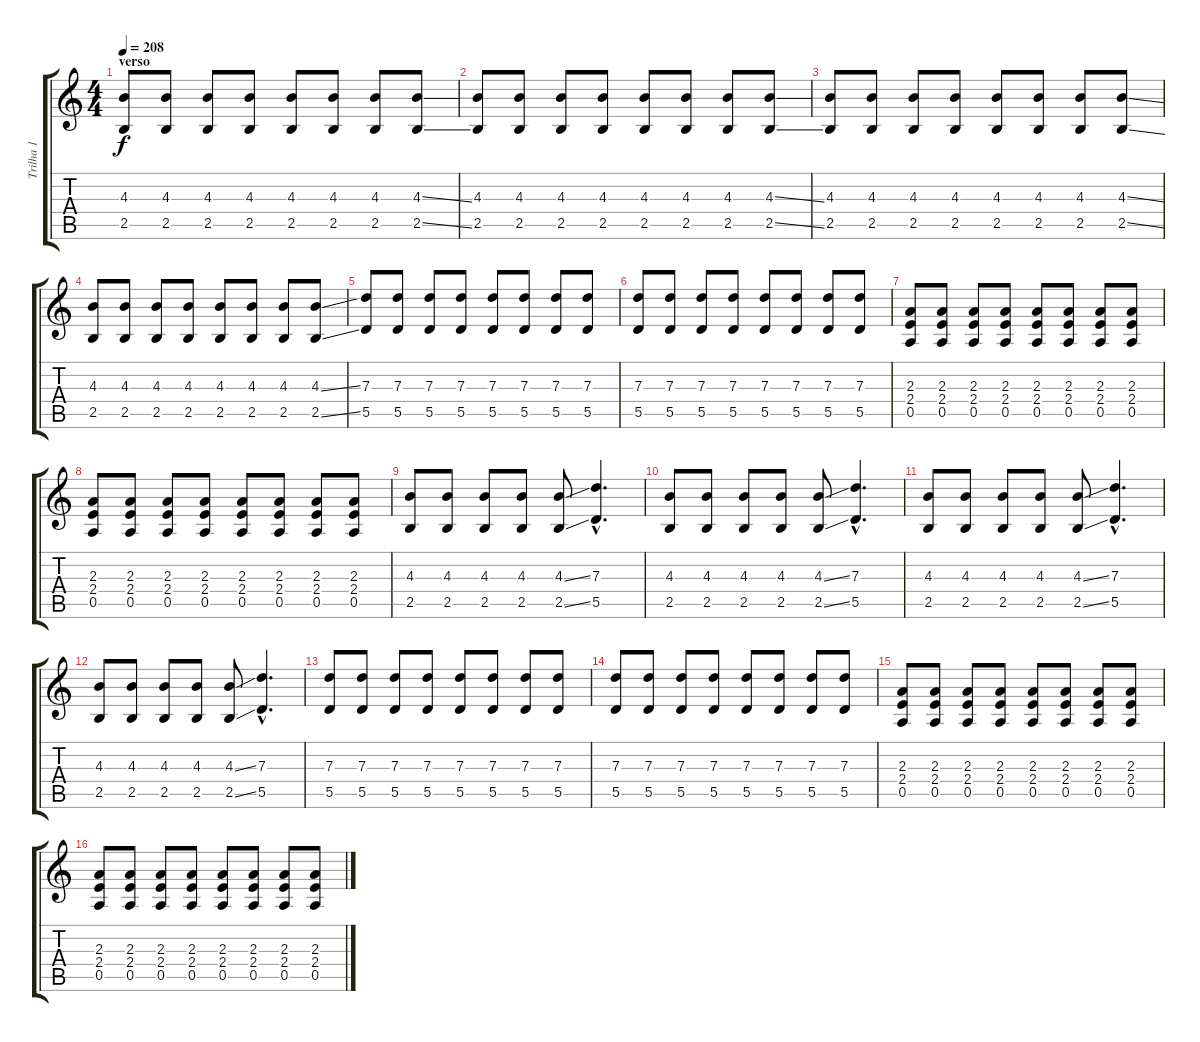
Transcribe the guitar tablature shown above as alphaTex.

\track ("Trilha 1" "Trilha 1") {instrument distortionguitar}
\staff {score tabs}
\tuning (E4 B3 G3 D3 A2 E2) {hide}
\ts (4 4)
\section ("" "verso")
\tempo 208
\clef g2
\ks c
(4.3 2.5).8{dy f} (4.3 2.5).8 (4.3 2.5).8 (4.3 2.5).8 (4.3 2.5).8 (4.3 2.5).8 (4.3 2.5).8 (4.3{ss} 2.5{ss}).8 |
(4.3 2.5).8 (4.3 2.5).8 (4.3 2.5).8 (4.3 2.5).8 (4.3 2.5).8 (4.3 2.5).8 (4.3 2.5).8 (4.3{ss} 2.5{ss}).8 |
(4.3 2.5).8 (4.3 2.5).8 (4.3 2.5).8 (4.3 2.5).8 (4.3 2.5).8 (4.3 2.5).8 (4.3 2.5).8 (4.3{ss} 2.5{ss}).8 |
(4.3 2.5).8 (4.3 2.5).8 (4.3 2.5).8 (4.3 2.5).8 (4.3 2.5).8 (4.3 2.5).8 (4.3 2.5).8 (4.3{ss} 2.5{ss}).8 |
(7.3 5.5).8 (7.3 5.5).8 (7.3 5.5).8 (7.3 5.5).8 (7.3 5.5).8 (7.3 5.5).8 (7.3 5.5).8 (7.3 5.5).8 |
(7.3 5.5).8 (7.3 5.5).8 (7.3 5.5).8 (7.3 5.5).8 (7.3 5.5).8 (7.3 5.5).8 (7.3 5.5).8 (7.3 5.5).8 |
(2.3 2.4 0.5).8 (2.3 2.4 0.5).8 (2.3 2.4 0.5).8 (2.3 2.4 0.5).8 (2.3 2.4 0.5).8 (2.3 2.4 0.5).8 (2.3 2.4 0.5).8 (2.3 2.4 0.5).8 |
(2.3 2.4 0.5).8 (2.3 2.4 0.5).8 (2.3 2.4 0.5).8 (2.3 2.4 0.5).8 (2.3 2.4 0.5).8 (2.3 2.4 0.5).8 (2.3 2.4 0.5).8 (2.3 2.4 0.5).8 |
(4.3 2.5).8 (4.3 2.5).8 (4.3 2.5).8 (4.3 2.5).8 (4.3{ss} 2.5{ss}).8 (7.3{hac} 5.5{hac}).4{d} |
(4.3 2.5).8 (4.3 2.5).8 (4.3 2.5).8 (4.3 2.5).8 (4.3{ss} 2.5{ss}).8 (7.3{hac} 5.5{hac}).4{d} |
(4.3 2.5).8 (4.3 2.5).8 (4.3 2.5).8 (4.3 2.5).8 (4.3{ss} 2.5{ss}).8 (7.3{hac} 5.5{hac}).4{d} |
(4.3 2.5).8 (4.3 2.5).8 (4.3 2.5).8 (4.3 2.5).8 (4.3{ss} 2.5{ss}).8 (7.3{hac} 5.5{hac}).4{d} |
(7.3 5.5).8 (7.3 5.5).8 (7.3 5.5).8 (7.3 5.5).8 (7.3 5.5).8 (7.3 5.5).8 (7.3 5.5).8 (7.3 5.5).8 |
(7.3 5.5).8 (7.3 5.5).8 (7.3 5.5).8 (7.3 5.5).8 (7.3 5.5).8 (7.3 5.5).8 (7.3 5.5).8 (7.3 5.5).8 |
(2.3 2.4 0.5).8 (2.3 2.4 0.5).8 (2.3 2.4 0.5).8 (2.3 2.4 0.5).8 (2.3 2.4 0.5).8 (2.3 2.4 0.5).8 (2.3 2.4 0.5).8 (2.3 2.4 0.5).8 |
(2.3 2.4 0.5).8 (2.3 2.4 0.5).8 (2.3 2.4 0.5).8 (2.3 2.4 0.5).8 (2.3 2.4 0.5).8 (2.3 2.4 0.5).8 (2.3 2.4 0.5).8 (2.3 2.4 0.5).8
